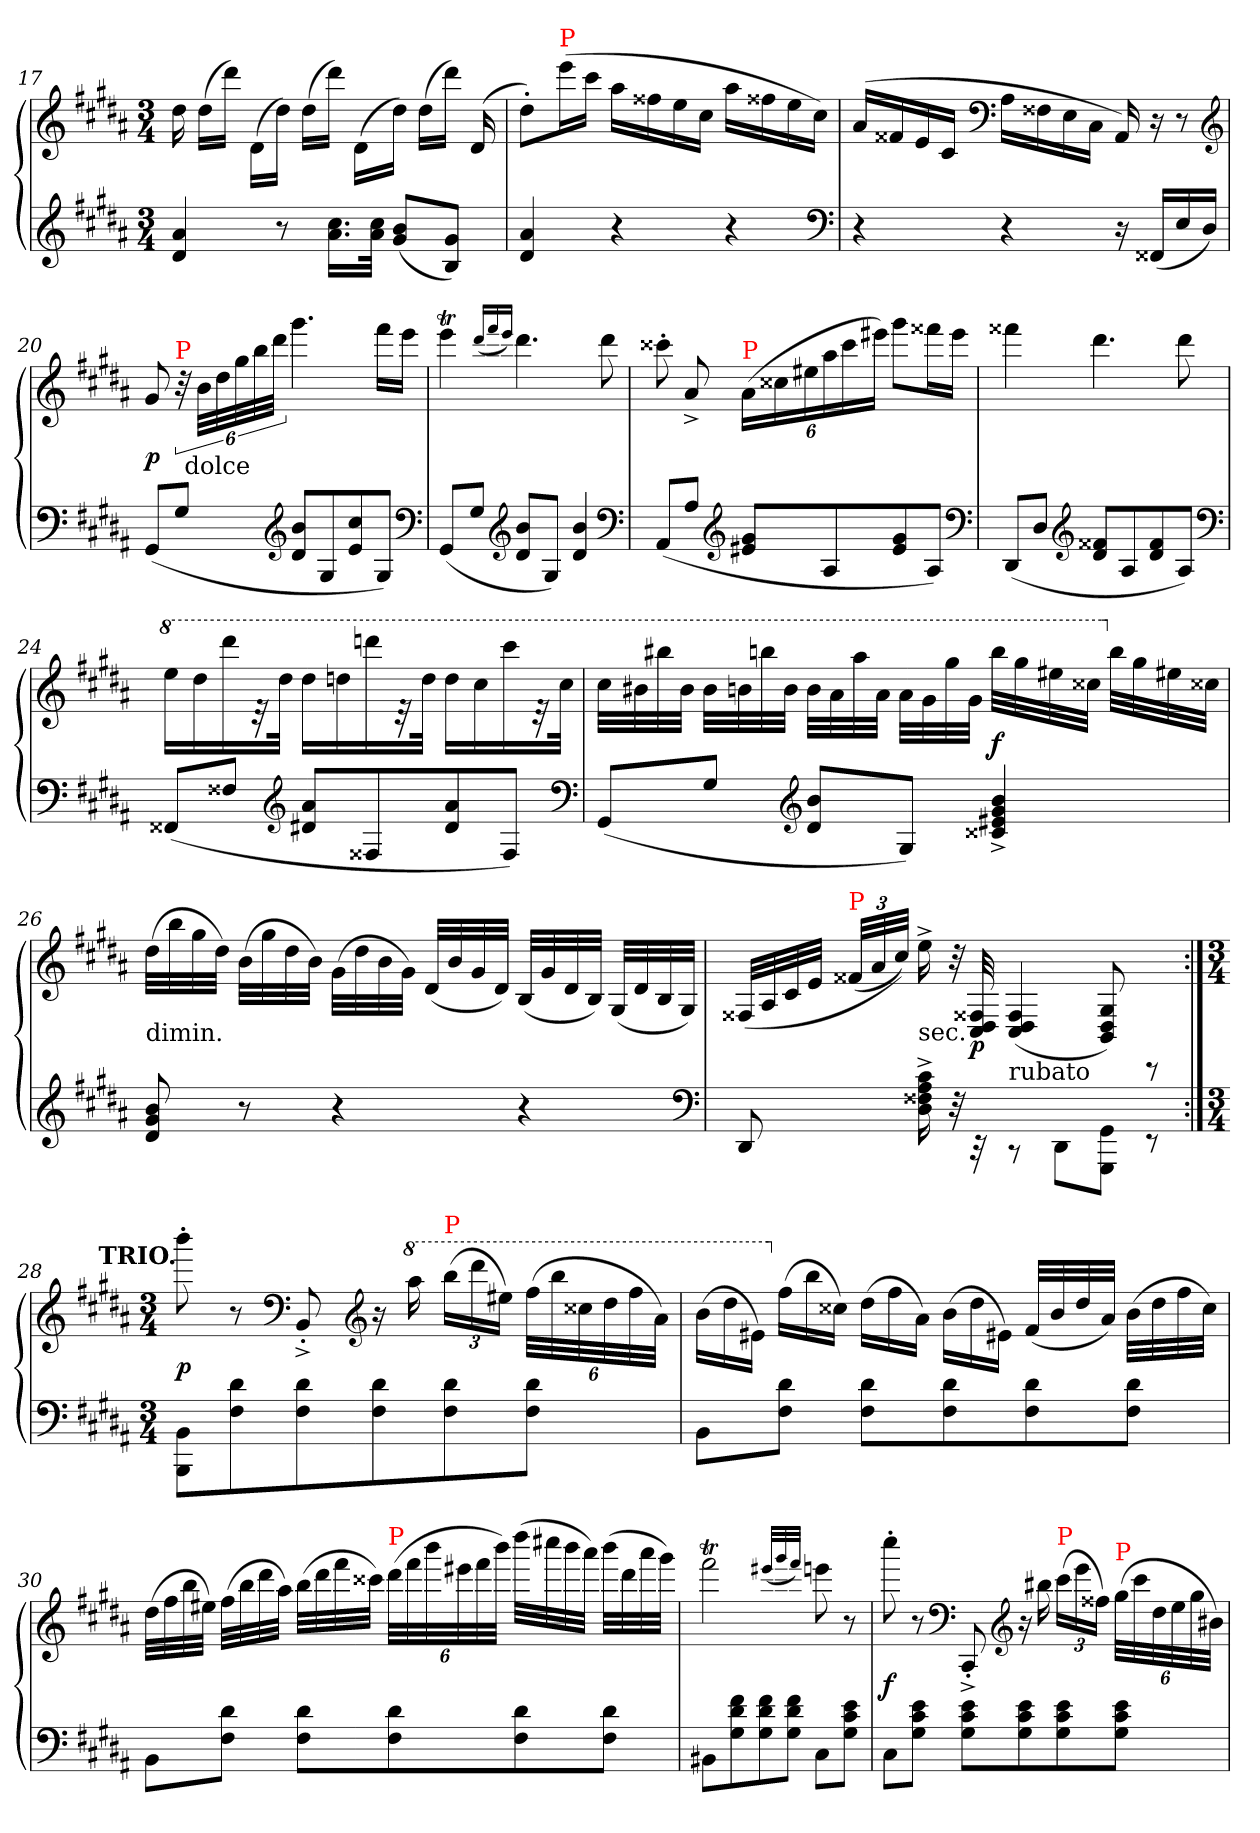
**kern	**kern	**dynam
*part1	*part1	*part1
*staff2	*staff1	*staff1/2
*clefG2	*clefG2	*
*k[f#c#g#d#a#]	*k[f#c#g#d#a#]	*
*M3/4	*M3/4	*
=17	=17	=17
4a# 4d#	16dd#	.
.	(>16dd#LL	.
.	16ddd#JJ)	.
.	(>16d#\LL	.
8r	16dd#JJ)	.
.	(>16dd#LL	.
16.cc# 16.a#LL	16ddd#JJ)	.
.	(>16d#\LL	.
32cc# 32a#JJk	.	.
(<8b 8g#L	16dd#JJ)	.
.	(>16dd#LL	.
8g# 8BJ)	16ddd#JJ)	.
.	(<16d#	.
=18	=18	=18
4a# 4d#	8dd#'>L)	.
!	!LO:TX:a:color=red:t=P	!
.	(>16eeeL	.
.	16ccc#JJ	.
4r	16aa#LL	.
.	16ff##X	.
.	16ee	.
.	16cc#JJ	.
4r	16aa#LL	.
.	16ff##X	.
.	16ee	.
.	16cc#JJ)	.
*clefF4	*	*
=19	=19	=19
4r	(>16a#LL	.
.	16f##X	.
.	16e	.
.	16c#JJ	.
*	*clefF4	*
4r	16A#LL	.
.	16F##X	.
.	16E	.
.	16C#JJ	.
16r	16AA#)	.
(<16FF##XLL	16r	.
16E	8r	.
16D#JJ)	.	.
*	*clefG2	*
=20	=20	=20
(<8GG#L	8g#	p
!	!LO:TX:a:color=red:t=P	!
8G#J	48r	.
!	!LO:TX:b:t=dolce	!
.	48bLLL	.
.	48dd#	.
.	48gg#	.
.	48bb	.
.	(>48ddd#JJJ	.
*clefG2	*	*
8b 8d#L	4.ggg#	.
8G#	.	.
8cc# 8e	.	.
8G#J)	16fff#LL	.
.	16eeeJJ	.
*clefF4	*	*
=21	=21	=21
(<8GG#L	4eeeT	.
8G#J	.	.
*clefG2	*	*
.	(>16qqddd#/LL	.
.	16qqfff#/	.
.	16qqeee/JJ)	.
8b 8d#L	4.ddd#	.
8G#J)	.	.
4b 4d#	.	.
.	8ddd#	.
*clefF4	*	*
=22	=22	=22
(<8AA#/L	8ccc##X'>	.
8A#J	8a#^<	.
*clefG2	*	*
*	*Xbrackettup	*
!	!LO:TX:a:color=red:t=P	!
8g# 8e#XL	(>24a#LL	.
.	24cc##X	.
.	24ee#X	.
8A#	24aa#	.
.	24ccc##	.
.	24eee#XJJ)	.
8g# 8e#	8ggg#L	.
8A#J)	16fff##XL	.
.	16eee#JJ	.
*clefF4	*	*
=23	=23	=23
(<8DD#/L	4fff##X	.
8D#J	.	.
*clefG2	*	*
8f##X/ 8d#/L	4.ddd#	.
8A#	.	.
8f## 8d#	.	.
8A#J)	8ddd#	.
*clefF4	*	*
=24	=24	=24
*	*8va	*
(<8FF##XL	16eeeLL	.
.	16ddd#	.
8F##XJ	16dddd#	.
.	32rcc	.
.	32ddd#JJk	.
*clefG2	*	*
8a# 8d#XL	16ddd#LL	.
.	16dddn	.
8F##X	16ddddn	.
.	32rcc	.
.	32dddJJk	.
8a# 8d#	16dddLL	.
.	16ccc#	.
8F##J)	16cccc#	.
.	32rcc	.
.	32ccc#JJk	.
*clefF4	*	*
=25	=25	=25
(<8GG#L	32ccc#LLL	.
.	32bb#X	.
.	32bbb#X	.
.	32bb#JJJ	.
8G#J	32bb#LLL	.
.	32bbn	.
.	32bbbn	.
.	32bbJJJ	.
*clefG2	*	*
8b 8d#L	32bbLLL	.
.	32aa#	.
.	32aaa#	.
.	32aa#JJJ	.
8G#J)	32aa#LLL	.
.	32gg#	.
.	32ggg#	.
.	32gg#JJJ	.
4b^< 4g#^< 4e#X^< 4c##X^<	32bbbLLL	f
.	32ggg#	.
.	32eee#X	.
.	32ccc##XJJJ	.
*	*X8va	*
.	32bbLLL	.
.	32gg#	.
.	32ee#X	.
.	32cc##XJJJ	.
=26	=26	=26
!	!LO:TX:c:t=dimin.	!
8b 8g# 8d#	(32dd#LLL	.
.	32bb	.
.	32gg#	.
.	32dd#JJJ)	.
8r	(>32bLLL	.
.	32gg#	.
.	32dd#	.
.	32bJJJ)	.
4r	(>32g#\LLL	.
.	32dd#	.
.	32b	.
.	32g#JJJ)	.
.	(<32d#LLL	.
.	32b	.
.	32g#	.
.	32d#JJJ)	.
4r	(<32BLLL	.
.	32g#	.
.	32d#	.
.	32BJJJ)	.
.	(<32G#LLL	.
.	32d#	.
.	32B	.
.	32G#JJJ)	.
*clefF4	*	*
=27	=27	=27
!	!LO:N:vis=32	!
8DD#	(>64F##XLLL	.
!	!LO:N:vis=32	!
.	64A#	.
!	!LO:N:vis=32	!
.	64c#	.
!	!LO:N:vis=32	!
.	64eJJJ	.
!	!LO:TX:a:color=red:t=P	!
.	(<48f##XLLL	.
.	48a#	.
.	48cc#JJJ))	.
!	!LO:TX:b:t=sec.	!
16c#^> 16A#^> 16F##X^> 16D#^>	16ee^>	.
32r	32r	.
32rCC	32F##X/ 32D#/ 32C#/	p
!	!LO:TX:b:t=rubato	!
8rCC	(>4F##/ 4D#/ 4C#/	.
8DD#\L	.	.
8GG#\ 8GGG#\J	8G#/ 8D#/ 8BB/)	.
8rEE	8rCC	.
=28:|!	=28:|!	=28:|!
*M3/4	*M3/4	*
!	!LO:TX:a:B:rj:t=TRIO.	!
8BB 8BBBL	8bbb'>	p
8d# 8F#	8r	.
*	*clefF4	*
8d# 8F#	8BB'<^<	.
*	*clefG2	*
8d# 8F#	16r	.
*	*8va	*
.	16aaa#	.
!	!LO:TX:a:color=red:t=P	!
8d# 8F#	(>24bbbLL	.
.	24dddd#	.
.	24eee#XJJ)	.
8d# 8F#J	(>48fff#LLL	.
.	48bbb	.
.	48ccc##X	.
.	48ddd#	.
.	48fff#	.
.	48aa#JJJ)	.
=29	=29	=29
*	*Xtuplet	*
8BBL	(>24bb\LL	.
.	24ddd#	.
.	24ee#XJJ)	.
*	*X8va	*
8d# 8F#J	(>24ff#LL	.
.	24bb	.
.	24cc##XJJ)	.
8d# 8F#L	(>24dd#LL	.
.	24ff#	.
.	24a#JJ)	.
8d# 8F#	(>24b\LL	.
.	24dd#	.
.	24e#XJJ)	.
8d# 8F#	(<32f#LLL	.
.	32b	.
.	32dd#	.
.	32a#JJJ)	.
8d# 8F#J	(>32bLLL	.
.	32dd#	.
.	32ff#	.
.	32cc##JJJ)	.
=30	=30	=30
8BBL	(>32dd#LLL	.
.	32ff#	.
.	32bb	.
.	32ee#XJJJ)	.
8d# 8F#J	(>32ff#LLL	.
.	32bb	.
.	32ddd#	.
.	32aa#JJJ)	.
8d# 8F#L	(>32bbLLL	.
.	32ddd#	.
.	32fff#	.
.	32ccc##XJJJ)	.
*	*tuplet	*
!	!LO:TX:a:color=red:t=P	!
8d# 8F#	(>48ddd#LLL	.
.	48fff#	.
.	48bbb	.
.	48eee#X	.
.	48fff#	.
.	48bbbJJJ)	.
8d# 8F#	(>32dddd#LLL	.
.	32cccc#X	.
.	32bbb	.
.	32aaa#JJJ)	.
8d# 8F#J	(>32bbbLLL	.
.	32ddd#	.
.	32aaa#	.
.	32ggg#JJJ)	.
=31	=31	=31
8BB#XL	2fff#T	.
8f# 8d# 8G#	.	.
8f# 8d# 8G#	.	.
8f# 8d# 8G#J	.	.
.	(>32qqeee#X/LLL	.
.	32qqggg#/	.
.	32qqfff#/JJJ)	.
8C#L	8eeen	.
8e 8c# 8G#J	8r	.
=32	=32	=32
8C#L	8cccc#'>	f
8e 8c# 8G#J	8r	.
*	*clefF4	*
8e 8c# 8G#L	8CC#'>^>	.
*	*clefG2	*
8e 8c# 8G#	16r	.
.	16bb#X	.
!	!LO:TX:a:color=red:t=P	!
8e 8c# 8G#	(>24ccc#LL	.
.	24eee	.
.	24ff##XJJ)	.
!	!LO:TX:a:color=red:t=P	!
8e 8c# 8G#J	(>48gg#LLL	.
.	48ccc#	.
.	48dd#	.
.	48ee	.
.	48gg#	.
.	48b#XJJJ)	.
=	=	=
*-	*-	*-
